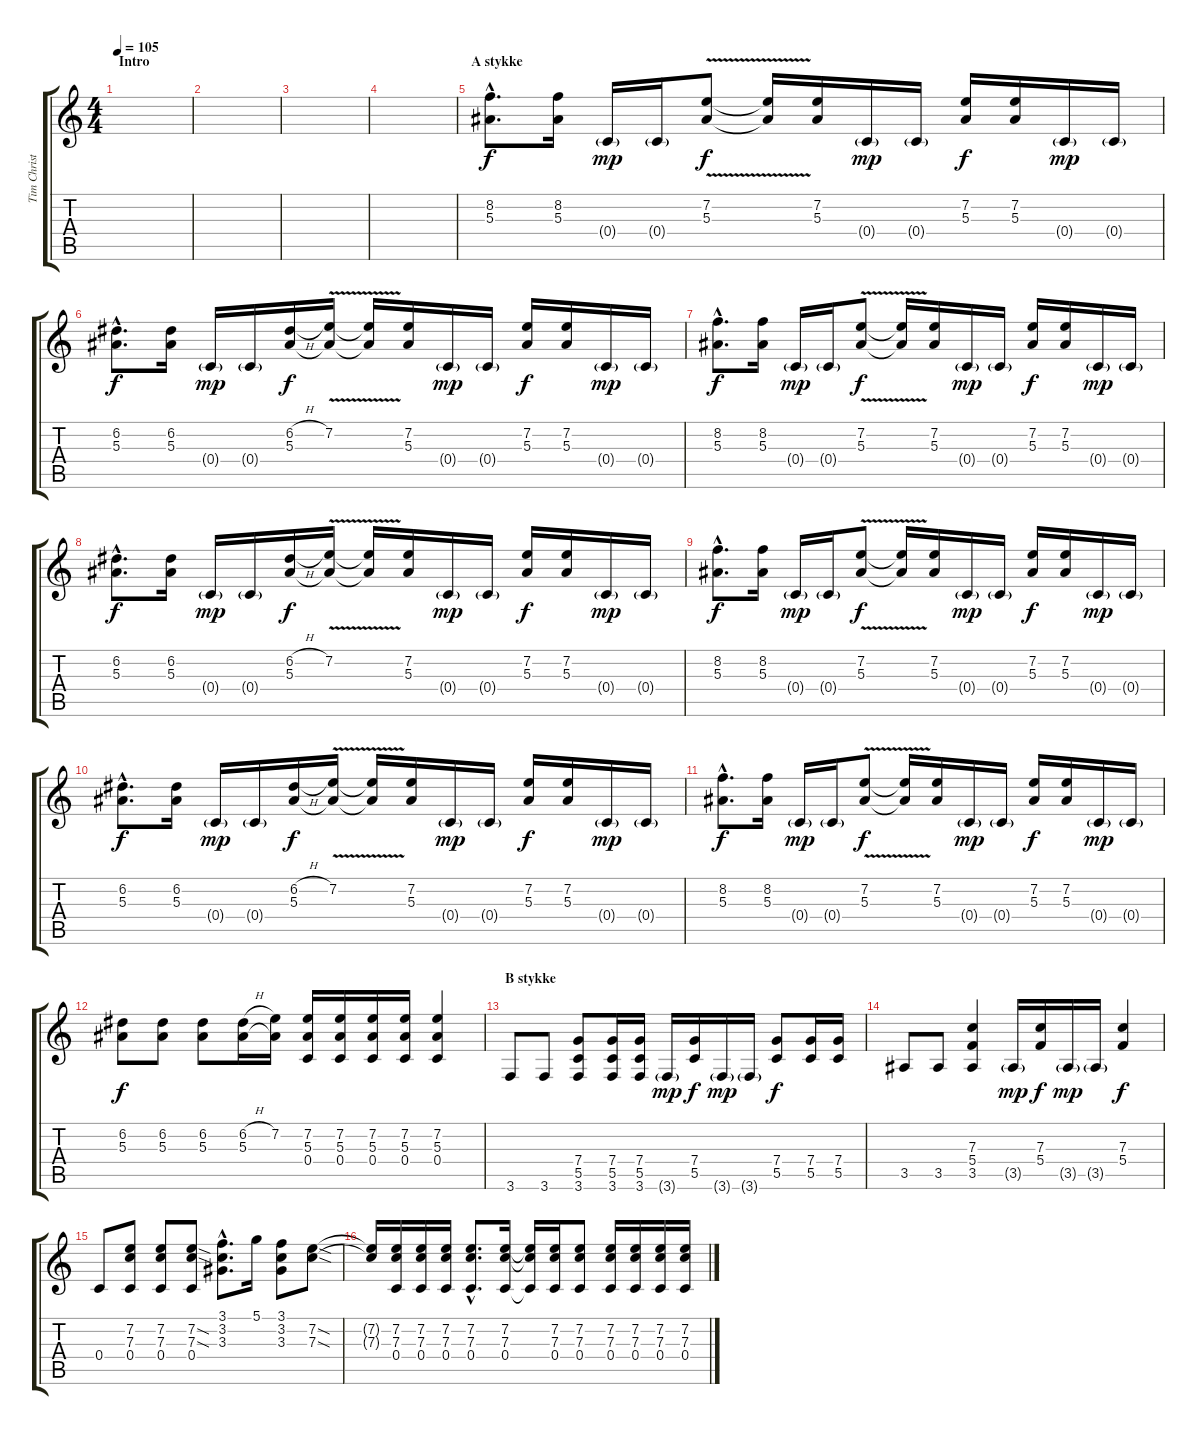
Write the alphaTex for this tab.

\track ("Tim Christensen (Guitar 2)" "Tim Christ") {instrument distortionguitar}
\staff {score tabs}
\tuning (D4 A3 F3 C3 G2 D2) {hide}
\ts (4 4)
\section ("" "Intro")
\tempo 105
\clef g2
\ks c
|
|
|
|
\section ("" "A stykke")
(8.2{hac} 5.3{hac}).8{d} (8.2 5.3).16 0.4{g}.16{dy mp} 0.4{g}.16 (7.2{v} 5.3{v}).8{dy f} (7.2{t} 5.3{t}).16 (7.2 5.3).16 0.4{g}.16{dy mp} 0.4{g}.16 (7.2 5.3).16{dy f} (7.2 5.3).16 0.4{g}.16{dy mp} 0.4{g}.16 |
(6.2{hac} 5.3{hac}).8{d dy f} (6.2 5.3).16 0.4{g}.16{dy mp} 0.4{g}.16 (6.2{h} 5.3).16{dy f} (7.2{v} 5.3{v t}).16 (7.2{t} 5.3{t}).16 (7.2 5.3).16 0.4{g}.16{dy mp} 0.4{g}.16 (7.2 5.3).16{dy f} (7.2 5.3).16 0.4{g}.16{dy mp} 0.4{g}.16 |
(8.2{hac} 5.3{hac}).8{d dy f} (8.2 5.3).16 0.4{g}.16{dy mp} 0.4{g}.16 (7.2{v} 5.3{v}).8{dy f} (7.2{t} 5.3{t}).16 (7.2 5.3).16 0.4{g}.16{dy mp} 0.4{g}.16 (7.2 5.3).16{dy f} (7.2 5.3).16 0.4{g}.16{dy mp} 0.4{g}.16 |
(6.2{hac} 5.3{hac}).8{d dy f} (6.2 5.3).16 0.4{g}.16{dy mp} 0.4{g}.16 (6.2{h} 5.3).16{dy f} (7.2{v} 5.3{v t}).16 (7.2{t} 5.3{t}).16 (7.2 5.3).16 0.4{g}.16{dy mp} 0.4{g}.16 (7.2 5.3).16{dy f} (7.2 5.3).16 0.4{g}.16{dy mp} 0.4{g}.16 |
(8.2{hac} 5.3{hac}).8{d dy f} (8.2 5.3).16 0.4{g}.16{dy mp} 0.4{g}.16 (7.2{v} 5.3{v}).8{dy f} (7.2{t} 5.3{t}).16 (7.2 5.3).16 0.4{g}.16{dy mp} 0.4{g}.16 (7.2 5.3).16{dy f} (7.2 5.3).16 0.4{g}.16{dy mp} 0.4{g}.16 |
(6.2{hac} 5.3{hac}).8{d dy f} (6.2 5.3).16 0.4{g}.16{dy mp} 0.4{g}.16 (6.2{h} 5.3).16{dy f} (7.2{v} 5.3{v t}).16 (7.2{t} 5.3{t}).16 (7.2 5.3).16 0.4{g}.16{dy mp} 0.4{g}.16 (7.2 5.3).16{dy f} (7.2 5.3).16 0.4{g}.16{dy mp} 0.4{g}.16 |
(8.2{hac} 5.3{hac}).8{d dy f} (8.2 5.3).16 0.4{g}.16{dy mp} 0.4{g}.16 (7.2{v} 5.3{v}).8{dy f} (7.2{t} 5.3{t}).16 (7.2 5.3).16 0.4{g}.16{dy mp} 0.4{g}.16 (7.2 5.3).16{dy f} (7.2 5.3).16 0.4{g}.16{dy mp} 0.4{g}.16 |
(6.2 5.3).8{dy f} (6.2 5.3).8 (6.2 5.3).8 (6.2{h} 5.3).16 (7.2 5.3{t}).16 (7.2 5.3 0.4).16 (7.2 5.3 0.4).16 (7.2 5.3 0.4).16 (7.2 5.3 0.4).16 (7.2 5.3 0.4).4 |
\section ("" "B stykke")
3.6.8 3.6.8 (7.4 5.5 3.6).8 (7.4 5.5 3.6).16 (7.4 5.5 3.6).16 3.6{g}.16{dy mp} (7.4 5.5).16{dy f} 3.6{g}.16{dy mp} 3.6{g}.16 (7.4 5.5).8{dy f} (7.4 5.5).16 (7.4 5.5).16 |
3.5.8 3.5.8 (7.3 5.4 3.5).4 3.5{g}.16{dy mp} (7.3 5.4).16{dy f} 3.5{g}.16{dy mp} 3.5{g}.16 (7.3 5.4).4{dy f} |
0.4.8 (7.2 7.3 0.4).8 (7.2 7.3 0.4).8 (7.2{sod} 7.3{sod} 0.4).8 (3.1{hac} 3.2{hac} 3.3{hac}).8{d} 5.1.16 (3.1 3.2 3.3).8 (7.2{sod} 7.3{sod}).8 |
(7.2{t} 7.3{t}).16 (7.2 7.3 0.4).16 (7.2 7.3 0.4).16 (7.2 7.3 0.4).16 (7.2{hac} 7.3{hac} 0.4{hac}).8{d} (7.2 7.3 0.4).16 (7.2{t} 7.3{t} 0.4{t}).16 (7.2 7.3 0.4).16 (7.2 7.3 0.4).8 (7.2 7.3 0.4).16 (7.2 7.3 0.4).16 (7.2 7.3 0.4).16 (7.2 7.3 0.4).16
